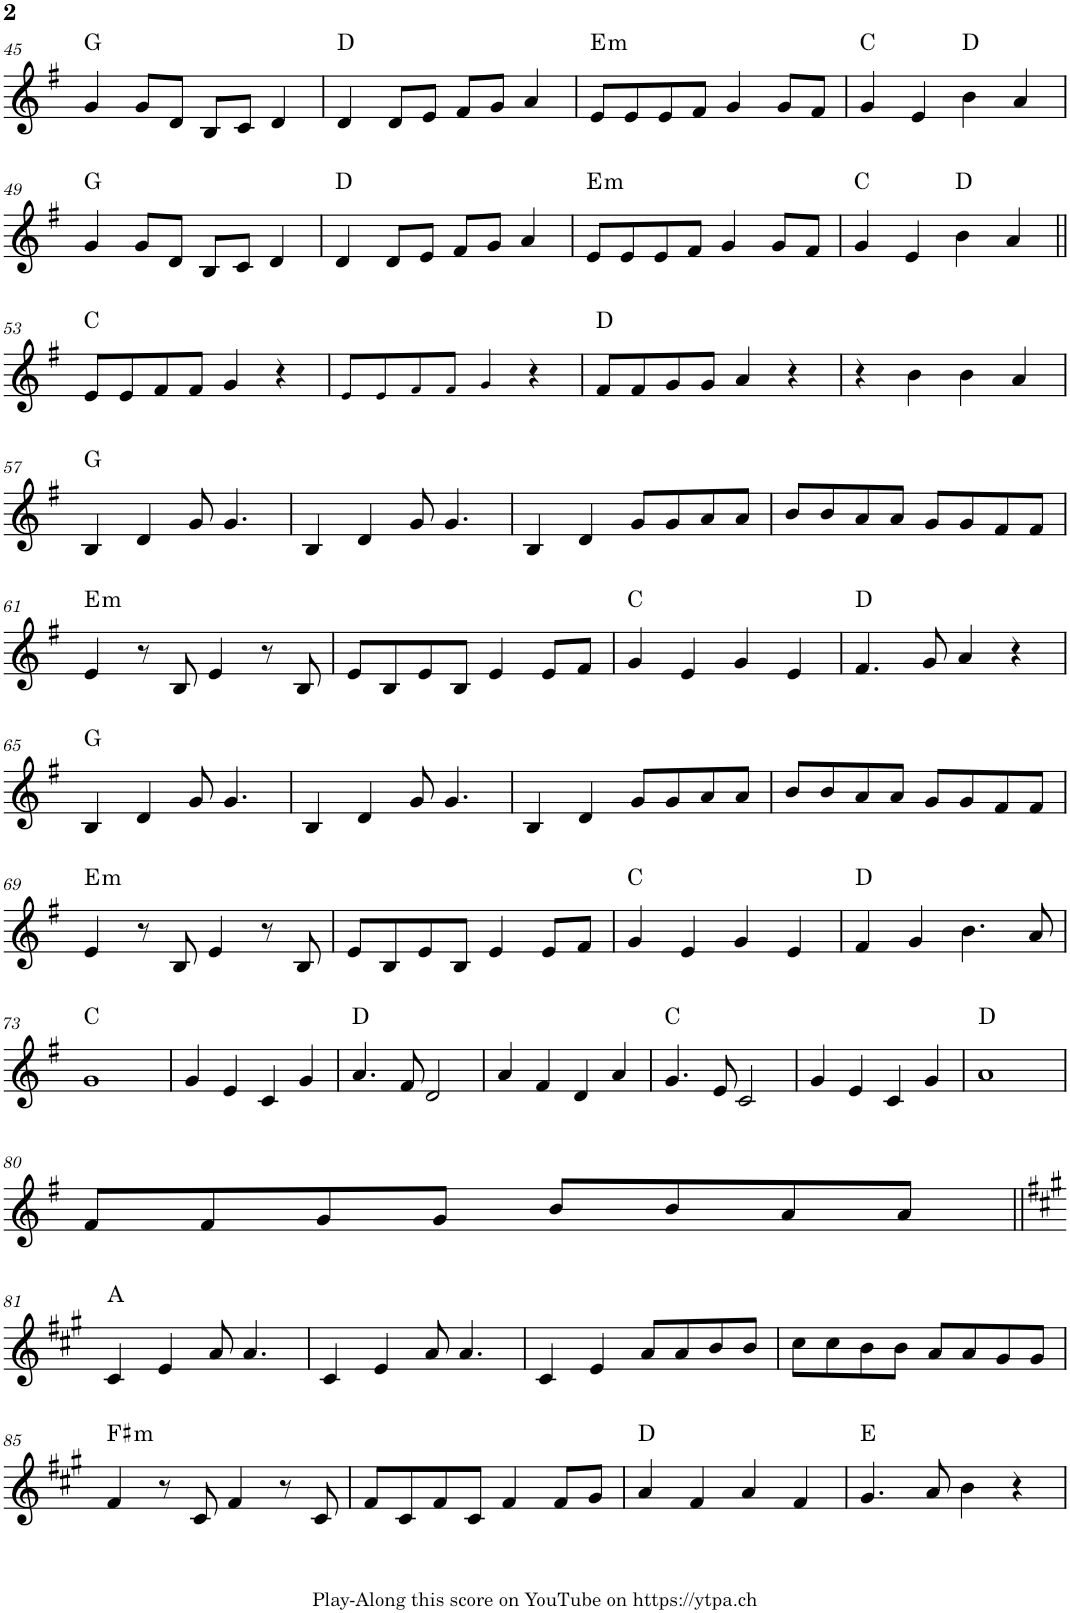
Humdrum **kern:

**kern	**harte
*part1	*part1
*staff1	*
*I"Piano	*
*I'Pno.	*
!!LO:PB:g=z
*clefG2	*
*k[f#]	*
*M4/4	*
=45	=45
4g/	G:maj
8g/L	.
8d/J	.
8B/L	.
8c/J	.
4d/	.
=46	=46
4d/	D:maj
8d/L	.
8e/J	.
8f#/L	.
8g/J	.
4a/	.
=47	=47
!	!LO:H:kt=m
8e/L	E:min
8e/	.
8e/	.
8f#/J	.
4g/	.
8g/L	.
8f#/J	.
=48	=48
4g/	C:maj
4e/	.
4b\	D:maj
4a/	.
!!LO:LB:g=z
=49	=49
4g/	G:maj
8g/L	.
8d/J	.
8B/L	.
8c/J	.
4d/	.
=50	=50
4d/	D:maj
8d/L	.
8e/J	.
8f#/L	.
8g/J	.
4a/	.
=51	=51
!	!LO:H:kt=m
8e/L	E:min
8e/	.
8e/	.
8f#/J	.
4g/	.
8g/L	.
8f#/J	.
=52	=52
4g/	C:maj
4e/	.
4b\	D:maj
4a/	.
!!LO:LB:g=z
=53||	=53||
8e/L	C:maj
8e/	.
8f#/	.
8f#/J	.
4g/	.
4r	.
=54	=54
8e!/L	.
8e!/	.
8f#!/	.
8f#!/J	.
4g!/	.
4r	.
=55	=55
8f#/L	D:maj
8f#/	.
8g/	.
8g/J	.
4a/	.
4r	.
=56	=56
4r	.
4b\	.
4b\	.
4a/	.
!!LO:LB:g=z
=57	=57
4B/	G:maj
4d/	.
8g/	.
4.g/	.
=58	=58
4B/	.
4d/	.
8g/	.
4.g/	.
=59	=59
4B/	.
4d/	.
8g/L	.
8g/	.
8a/	.
8a/J	.
=60	=60
8b/L	.
8b/	.
8a/	.
8a/J	.
8g/L	.
8g/	.
8f#/	.
8f#/J	.
!!LO:LB:g=z
=61	=61
!	!LO:H:kt=m
4e/	E:min
8r	.
8B/	.
4e/	.
8r	.
8B/	.
=62	=62
8e/L	.
8B/	.
8e/	.
8B/J	.
4e/	.
8e/L	.
8f#/J	.
=63	=63
4g/	C:maj
4e/	.
4g/	.
4e/	.
=64	=64
4.f#/	D:maj
8g/	.
4a/	.
4r	.
!!LO:LB:g=z
=65	=65
4B/	G:maj
4d/	.
8g/	.
4.g/	.
=66	=66
4B/	.
4d/	.
8g/	.
4.g/	.
=67	=67
4B/	.
4d/	.
8g/L	.
8g/	.
8a/	.
8a/J	.
=68	=68
8b/L	.
8b/	.
8a/	.
8a/J	.
8g/L	.
8g/	.
8f#/	.
8f#/J	.
!!LO:LB:g=z
=69	=69
!	!LO:H:kt=m
4e/	E:min
8r	.
8B/	.
4e/	.
8r	.
8B/	.
=70	=70
8e/L	.
8B/	.
8e/	.
8B/J	.
4e/	.
8e/L	.
8f#/J	.
=71	=71
4g/	C:maj
4e/	.
4g/	.
4e/	.
=72	=72
4f#/	D:maj
4g/	.
4.b\	.
8a/	.
!!LO:LB:g=z
=73	=73
1g	C:maj
=74	=74
4g/	.
4e/	.
4c/	.
4g/	.
=75	=75
4.a/	D:maj
8f#/	.
2d/	.
=76	=76
4a/	.
4f#/	.
4d/	.
4a/	.
=77	=77
4.g/	C:maj
8e/	.
2c/	.
=78	=78
4g/	.
4e/	.
4c/	.
4g/	.
=79	=79
1a	D:maj
!!LO:LB:g=z
=80	=80
8f#/L	.
8f#/	.
8g/	.
8g/J	.
8b/L	.
8b/	.
8a/	.
8a/J	.
!!LO:LB:g=z
=81||	=81||
*k[f#c#g#]	*
4c#/	A:maj
4e/	.
8a/	.
4.a/	.
=82	=82
4c#/	.
4e/	.
8a/	.
4.a/	.
=83	=83
4c#/	.
4e/	.
8a/L	.
8a/	.
8b/	.
8b/J	.
=84	=84
8cc#\L	.
8cc#\	.
8b\	.
8b\J	.
8a/L	.
8a/	.
8g#/	.
8g#/J	.
!!LO:LB:g=z
=85	=85
!	!LO:H:kt=m
4f#/	F#:min
8r	.
8c#/	.
4f#/	.
8r	.
8c#/	.
=86	=86
8f#/L	.
8c#/	.
8f#/	.
8c#/J	.
4f#/	.
8f#/L	.
8g#/J	.
=87	=87
4a/	D:maj
4f#/	.
4a/	.
4f#/	.
=88	=88
4.g#/	E:maj
8a/	.
4b\	.
4r	.
=	=
*-	*-
